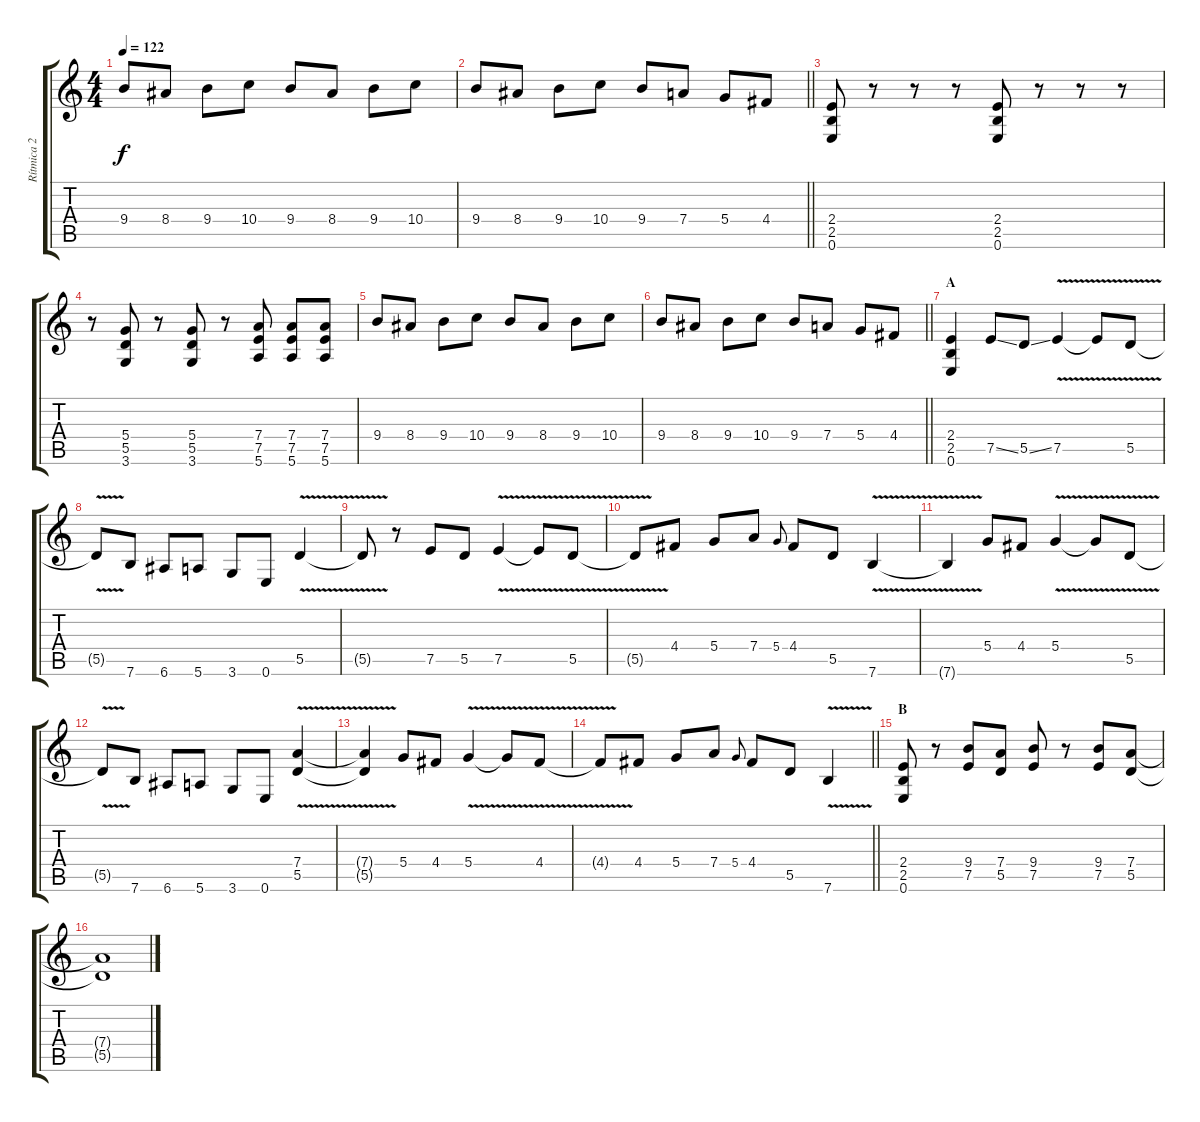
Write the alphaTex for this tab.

\track ("Rítmica 2" "Rítmica 2") {instrument distortionguitar}
\staff {score tabs}
\tuning (E4 B3 G3 D3 A2 E2) {hide}
\ts (4 4)
\tempo 122
\clef g2
\ks c
9.4.8{dy f} 8.4.8 9.4.8 10.4.8 9.4.8 8.4.8 9.4.8 10.4.8 |
\barLineRight lightlight
9.4.8 8.4.8 9.4.8 10.4.8 9.4.8 7.4.8 5.4.8 4.4.8 |
(2.4 2.5 0.6).8 r.8 r.8 r.8 (2.4 2.5 0.6).8 r.8 r.8 r.8 |
r.8 (5.4 5.5 3.6).8 r.8 (5.4 5.5 3.6).8 r.8 (7.4 7.5 5.6).8 (7.4 7.5 5.6).8 (7.4 7.5 5.6).8 |
9.4.8 8.4.8 9.4.8 10.4.8 9.4.8 8.4.8 9.4.8 10.4.8 |
\barLineRight lightlight
9.4.8 8.4.8 9.4.8 10.4.8 9.4.8 7.4.8 5.4.8 4.4.8 |
\section ("" "A")
(2.4 2.5 0.6).4 7.5{ss}.8 5.5{ss}.8 7.5{v}.4 7.5{t}.8 5.5{v}.8 |
5.5{t}.8 7.6.8 6.6.8 5.6.8 3.6.8 0.6.8 5.5{v}.4 |
5.5{t}.8 r.8 7.5.8 5.5.8 7.5{v}.4 7.5{t}.8 5.5{v}.8 |
5.5{t}.8 4.4.8 5.4.8 7.4.8 5.4.8{gr onbeat} 4.4.8 5.5.8 7.6{v}.4 |
7.6{t}.4 5.4.8 4.4.8 5.4{v}.4 5.4{t}.8 5.5{v}.8 |
5.5{t}.8 7.6.8 6.6.8 5.6.8 3.6.8 0.6.8 (7.4 5.5{v}).4 |
(7.4{t} 5.5{t}).4 5.4.8 4.4.8 5.4{v}.4 5.4{t}.8 4.4{v}.8 |
\barLineRight lightlight
4.4{t}.8 4.4.8 5.4.8 7.4.8 5.4.8{gr onbeat} 4.4.8 5.5.8 7.6{v}.4 |
\section ("" "B")
(2.4 2.5 0.6).8 r.8 (9.4 7.5).8 (7.4 5.5).8 (9.4 7.5).8 r.8 (9.4 7.5).8 (7.4 5.5).8 |
(7.4{t} 5.5{t}).1
